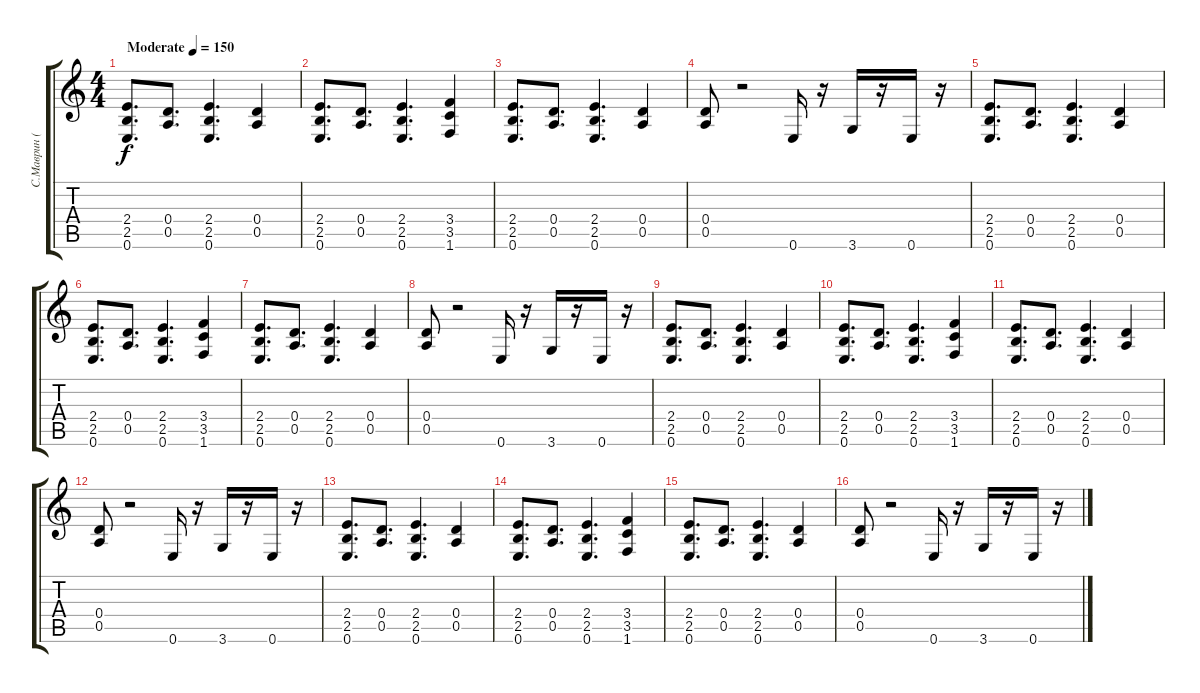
\track ("С.Маврин (Гитара)" "С.Маврин (") {instrument distortionguitar}
\staff {score tabs}
\tuning (E4 B3 G3 D3 A2 E2) {hide}
\ts (4 4)
\tempo (150 "Moderate")
\clef g2
\ks c
(2.4 2.5 0.6).8{d dy f instrument distortionguitar} (0.4 0.5).8{d} (2.4 2.5 0.6).4{d} (0.4 0.5).4 |
(2.4 2.5 0.6).8{d} (0.4 0.5).8{d} (2.4 2.5 0.6).4{d} (3.4 3.5 1.6).4 |
(2.4 2.5 0.6).8{d} (0.4 0.5).8{d} (2.4 2.5 0.6).4{d} (0.4 0.5).4 |
(0.4 0.5).8 r.2 0.6.16 r.16 3.6.16 r.16 0.6.16 r.16 |
(2.4 2.5 0.6).8{d} (0.4 0.5).8{d} (2.4 2.5 0.6).4{d} (0.4 0.5).4 |
(2.4 2.5 0.6).8{d} (0.4 0.5).8{d} (2.4 2.5 0.6).4{d} (3.4 3.5 1.6).4 |
(2.4 2.5 0.6).8{d} (0.4 0.5).8{d} (2.4 2.5 0.6).4{d} (0.4 0.5).4 |
(0.4 0.5).8 r.2 0.6.16 r.16 3.6.16 r.16 0.6.16 r.16 |
(2.4 2.5 0.6).8{d} (0.4 0.5).8{d} (2.4 2.5 0.6).4{d} (0.4 0.5).4 |
(2.4 2.5 0.6).8{d} (0.4 0.5).8{d} (2.4 2.5 0.6).4{d} (3.4 3.5 1.6).4 |
(2.4 2.5 0.6).8{d} (0.4 0.5).8{d} (2.4 2.5 0.6).4{d} (0.4 0.5).4 |
(0.4 0.5).8 r.2 0.6.16 r.16 3.6.16 r.16 0.6.16 r.16 |
(2.4 2.5 0.6).8{d} (0.4 0.5).8{d} (2.4 2.5 0.6).4{d} (0.4 0.5).4 |
(2.4 2.5 0.6).8{d} (0.4 0.5).8{d} (2.4 2.5 0.6).4{d} (3.4 3.5 1.6).4 |
(2.4 2.5 0.6).8{d} (0.4 0.5).8{d} (2.4 2.5 0.6).4{d} (0.4 0.5).4 |
(0.4 0.5).8 r.2 0.6.16 r.16 3.6.16 r.16 0.6.16 r.16
